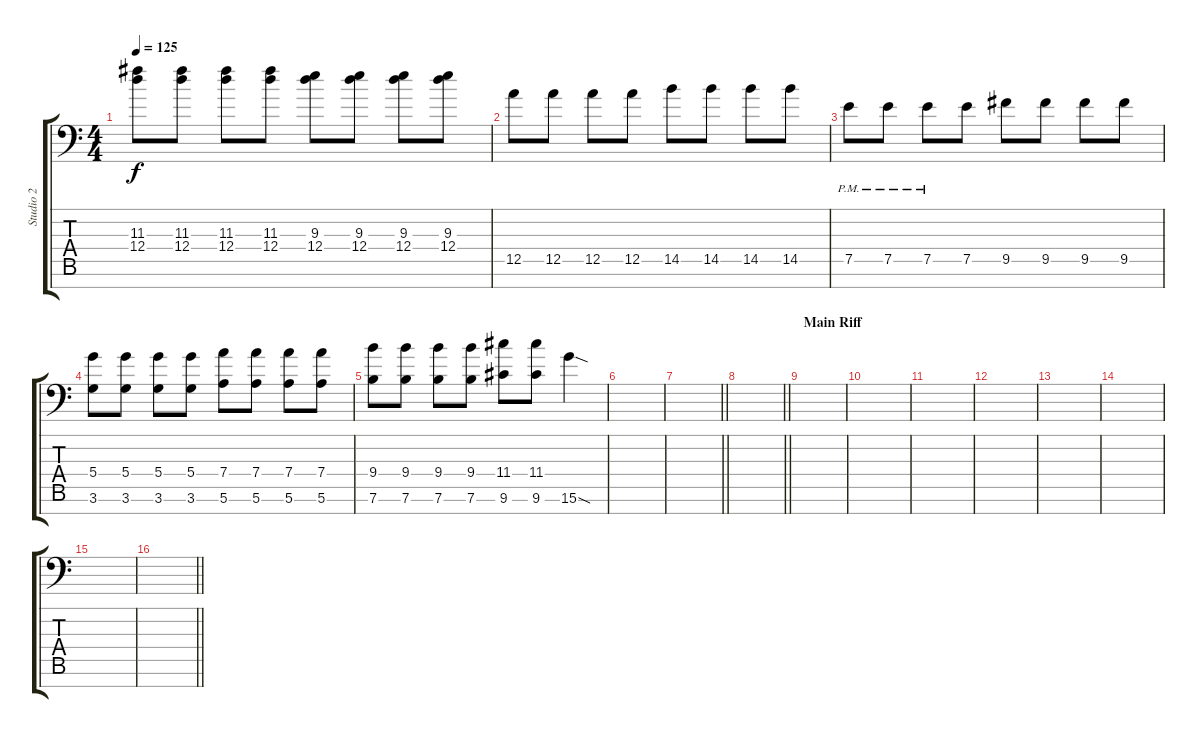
\track ("Studio 2" "Studio 2") {instrument distortionguitar}
\staff {score tabs}
\tuning (E4 B3 G3 D3 A2 E2 C-1) {hide}
\ts (4 4)
\tempo 125
\clef f4
\ks c
(11.3 12.4).8{dy f} (11.3 12.4).8 (11.3 12.4).8 (11.3 12.4).8 (9.3 12.4).8 (9.3 12.4).8 (9.3 12.4).8 (9.3 12.4).8 |
12.5.8 12.5.8 12.5.8 12.5.8 14.5.8 14.5.8 14.5.8 14.5.8 |
7.5{pm}.8 7.5{pm}.8 7.5{pm}.8 7.5.8 9.5.8 9.5.8 9.5.8 9.5.8 |
(5.4 3.6).8 (5.4 3.6).8 (5.4 3.6).8 (5.4 3.6).8 (7.4 5.6).8 (7.4 5.6).8 (7.4 5.6).8 (7.4 5.6).8 |
(9.4 7.6).8 (9.4 7.6).8 (9.4 7.6).8 (9.4 7.6).8 (11.4 9.6).8 (11.4 9.6).8 15.6{sod}.4 |
|
\barLineRight lightlight
|
\section ("" "")
\barLineRight lightlight
|
\section ("" "Main Riff")
|
|
|
|
|
|
|
\barLineRight lightlight
